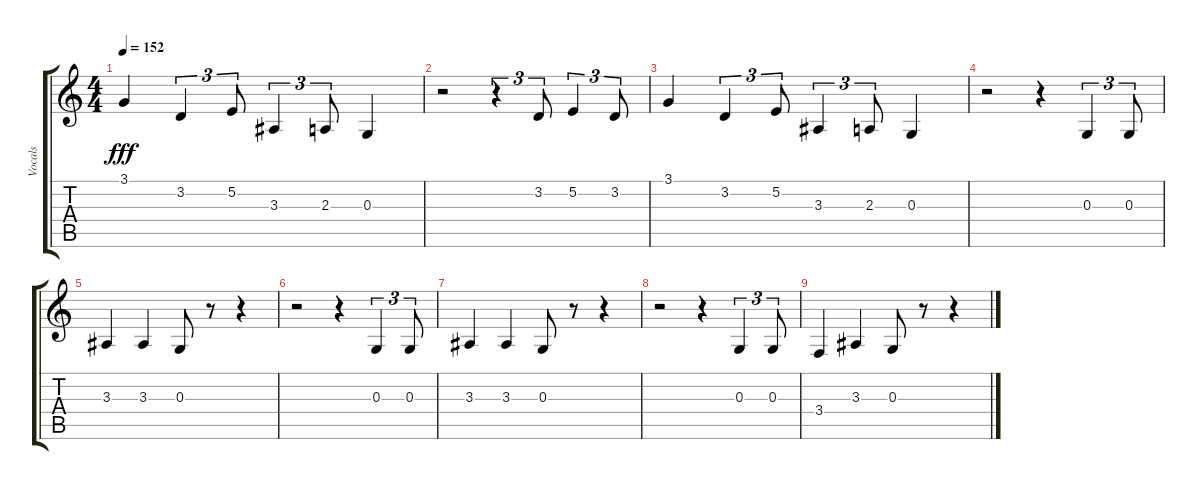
\track ("Vocals" "Vocals") {instrument altosax}
\staff {score tabs}
\tuning (E4 B3 G3 D3 A2 E2) {hide}
\ts (4 4)
\tempo 152
\clef g2
\ks c
3.1.4{dy fff} 3.2.4{tu (3 2)} 5.2.8{tu (3 2)} 3.3.4{tu (3 2)} 2.3.8{tu (3 2)} 0.3.4 |
r.2 r.4{tu (3 2)} 3.2.8{tu (3 2)} 5.2.4{tu (3 2)} 3.2.8{tu (3 2)} |
3.1.4 3.2.4{tu (3 2)} 5.2.8{tu (3 2)} 3.3.4{tu (3 2)} 2.3.8{tu (3 2)} 0.3.4 |
r.2 r.4 0.3.4{tu (3 2)} 0.3.8{tu (3 2)} |
3.3.4 3.3.4 0.3.8 r.8 r.4 |
r.2 r.4 0.3.4{tu (3 2)} 0.3.8{tu (3 2)} |
3.3.4 3.3.4 0.3.8 r.8 r.4 |
r.2 r.4 0.3.4{tu (3 2)} 0.3.8{tu (3 2)} |
3.4.4 3.3.4 0.3.8 r.8 r.4
